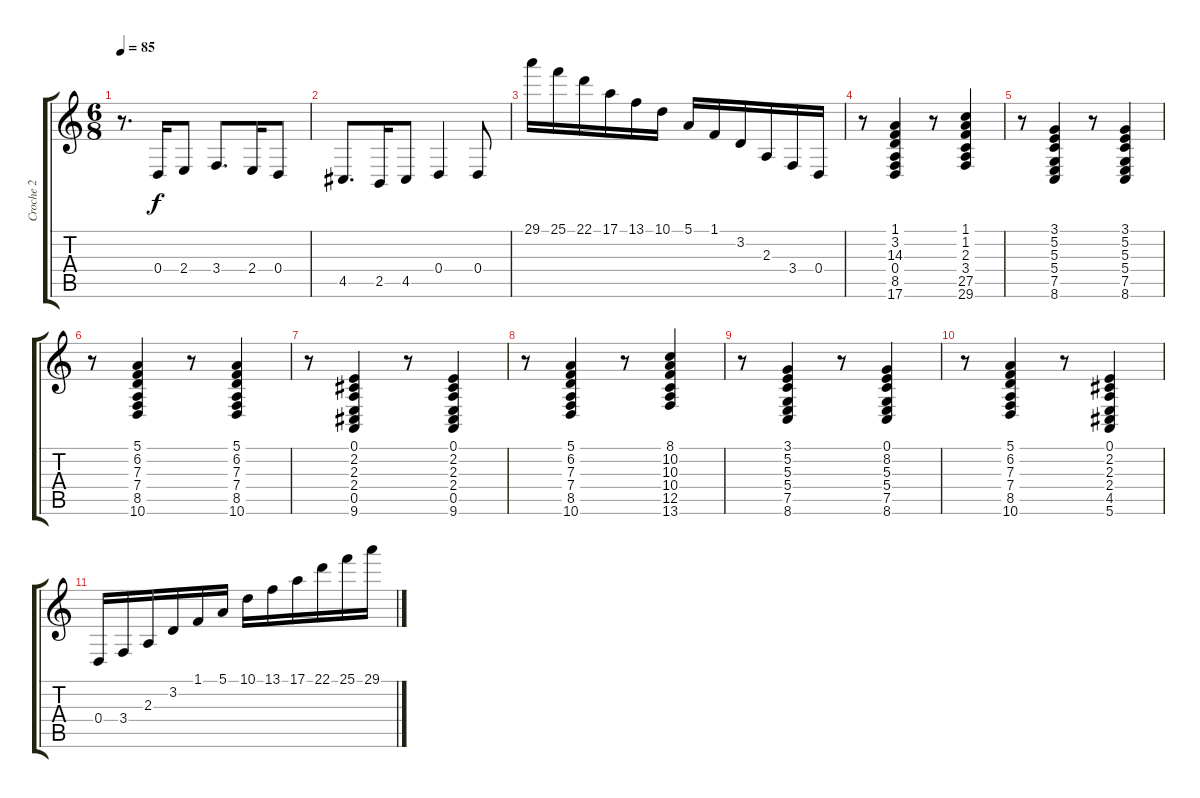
\track ("Croche 2" "Croche 2") {instrument tuba}
\staff {score tabs}
\tuning (E4 B3 G3 D3 A2 E2) {hide}
\ts (6 8)
\tempo 85
\clef g2
\ks c
r.8{d dy f instrument tuba} 0.4.16 2.4.8 3.4.8{d} 2.4.16 0.4.8 |
4.5.8{d} 2.5.16 4.5.8 0.4.4 0.4.8 |
29.1.16 25.1.16 22.1.16 17.1.16 13.1.16 10.1.16 5.1.16 1.1.16 3.2.16 2.3.16 3.4.16 0.4.16 |
r.8 (1.1 3.2 14.3 0.4 8.5 17.6).4 r.8 (1.1 1.2 2.3 3.4 27.5 29.6).4 |
r.8 (3.1 5.2 5.3 5.4 7.5 8.6).4 r.8 (3.1 5.2 5.3 5.4 7.5 8.6).4 |
r.8 (5.1 6.2 7.3 7.4 8.5 10.6).4 r.8 (5.1 6.2 7.3 7.4 8.5 10.6).4 |
r.8 (0.1 2.2 2.3 2.4 0.5 9.6).4 r.8 (0.1 2.2 2.3 2.4 0.5 9.6).4 |
r.8 (5.1 6.2 7.3 7.4 8.5 10.6).4 r.8 (8.1 10.2 10.3 10.4 12.5 13.6).4 |
r.8 (3.1 5.2 5.3 5.4 7.5 8.6).4 r.8 (0.1 8.2 5.3 5.4 7.5 8.6).4 |
r.8 (5.1 6.2 7.3 7.4 8.5 10.6).4 r.8 (0.1 2.2 2.3 2.4 4.5 5.6).4 |
0.4.16 3.4.16 2.3.16 3.2.16 1.1.16 5.1.16 10.1.16 13.1.16 17.1.16 22.1.16 25.1.16 29.1.16
